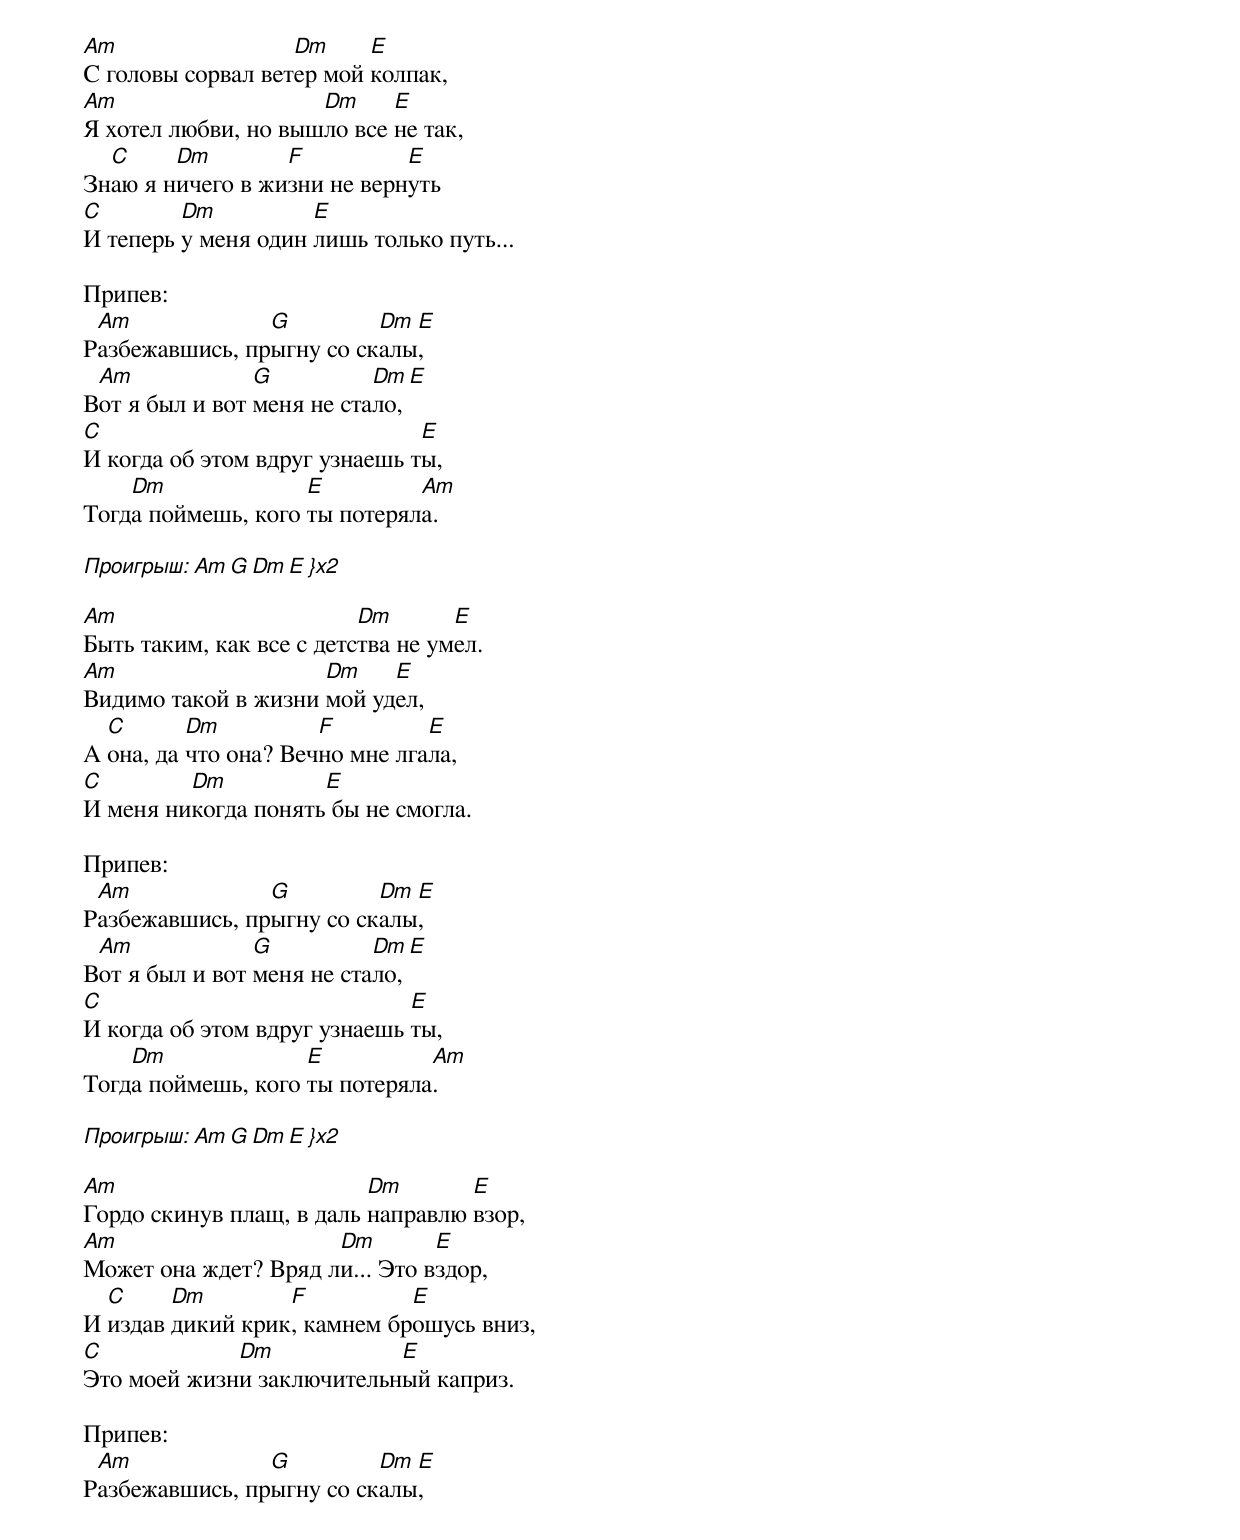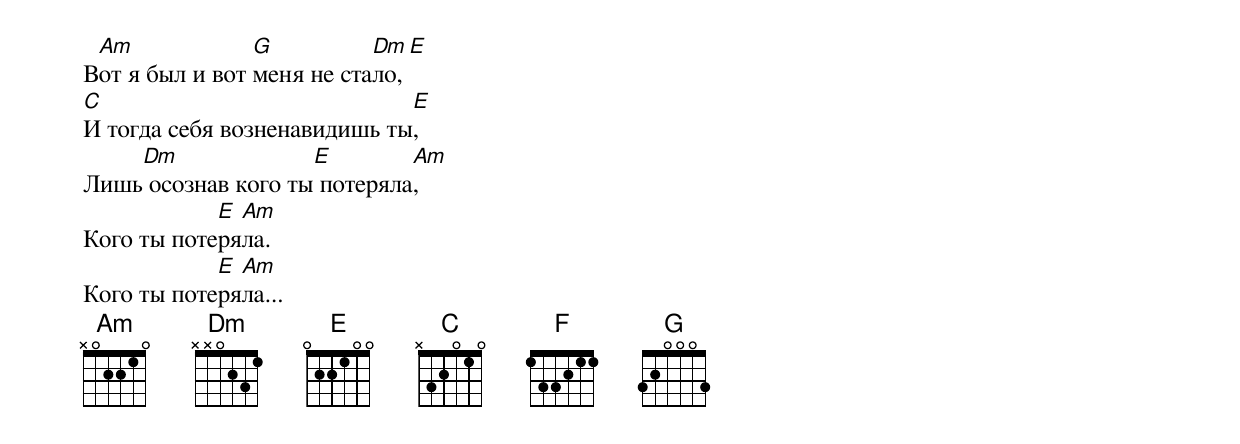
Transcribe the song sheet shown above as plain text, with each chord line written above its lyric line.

Am                 Dm     E
С головы сорвал ветер мой колпак,
Am                   Dm     E
Я хотел любви, но вышло все не так,
  C     Dm        F          E
Знаю я ничего в жизни не вернуть
C        Dm          E
И теперь у меня один лишь только путь...

Припев:
 Am             G         Dm E
Разбежавшись, прыгну со скалы,
 Am             G          Dm E
Вот я был и вот меня не стало,
C                              E
И когда об этом вдруг узнаешь ты,
    Dm              E         Am
Тогда поймешь, кого ты потеряла.

Проигрыш: Am G Dm E }x2

Am                        Dm       E
Быть таким, как все с детства не умел.
Am                   Dm    E
Видимо такой в жизни мой удел,
  C       Dm          F         E
А она, да что она? Вечно мне лгала,
C        Dm          E
И меня никогда понять бы не смогла.

Припев:
 Am             G         Dm E
Разбежавшись, прыгну со скалы,
 Am             G          Dm E
Вот я был и вот меня не стало,
C                             E
И когда об этом вдруг узнаешь ты,
    Dm              E          Am
Тогда поймешь, кого ты потеряла.

Проигрыш: Am G Dm E }x2

Am                        Dm       E
Гордо скинув плащ, в даль направлю взор,
Am                    Dm        E
Может она ждет? Вряд ли... Это вздор,
  C     Dm        F          E
И издав дикий крик, камнем брошусь вниз,
C            Dm            E
Это моей жизни заключительный каприз.

Припев:
 Am             G         Dm E
Разбежавшись, прыгну со скалы,
 Am             G          Dm E
Вот я был и вот меня не стало,
C                            E
И тогда себя возненавидишь ты,
    Dm              E        Am
Лишь осознав кого ты потеряла,
            E Am
Кого ты потеряла.
            E Am
Кого ты потеряла...
